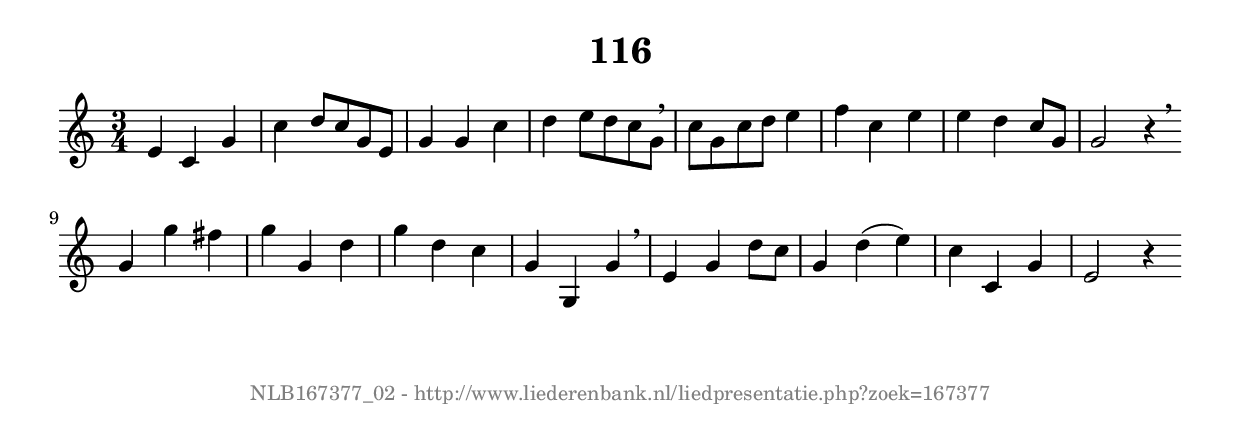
%
% produced by wce2krn 1.64 (7 June 2014)
%
\version"2.16"
#(append! paper-alist '(("long" . (cons (* 210 mm) (* 2000 mm)))))
#(set-default-paper-size "long")
sb = {\breathe}
mBreak = {\breathe }
bBreak = {\breathe }
x = {\once\override NoteHead #'style = #'cross }
gl=\glissando
itime={\override Staff.TimeSignature #'stencil = ##f }
ficta = {\once\set suggestAccidentals = ##t}
fine = {\once\override Score.RehearsalMark #'self-alignment-X = #1 \mark \markup {\italic{Fine}}}
dc = {\once\override Score.RehearsalMark #'self-alignment-X = #1 \mark \markup {\italic{D.C.}}}
dcf = {\once\override Score.RehearsalMark #'self-alignment-X = #1 \mark \markup {\italic{D.C. al Fine}}}
dcc = {\once\override Score.RehearsalMark #'self-alignment-X = #1 \mark \markup {\italic{D.C. al Coda}}}
ds = {\once\override Score.RehearsalMark #'self-alignment-X = #1 \mark \markup {\italic{D.S.}}}
dsf = {\once\override Score.RehearsalMark #'self-alignment-X = #1 \mark \markup {\italic{D.S. al Fine}}}
dsc = {\once\override Score.RehearsalMark #'self-alignment-X = #1 \mark \markup {\italic{D.S. al Coda}}}
pv = {\set Score.repeatCommands = #'((volta "1"))}
sv = {\set Score.repeatCommands = #'((volta "2"))}
tv = {\set Score.repeatCommands = #'((volta "3"))}
qv = {\set Score.repeatCommands = #'((volta "4"))}
xv = {\set Score.repeatCommands = #'((volta #f))}
\header{ tagline = ""
title = "116"
}
\score {{
\key c \major
\relative g'
{
\set melismaBusyProperties = #'()
\time 3/4
\tempo 4=120
\override Score.MetronomeMark #'transparent = ##t
\override Score.RehearsalMark #'break-visibility = #(vector #t #t #f)
e4 c g' c d8 c g e g4 g c d e8 d c g \sb c g c d e4 f c e e d c8 g g2 r4 \bar ":|:" \bBreak
g4 g' fis g g, d' g d c g g, g' \sb e g d'8 c g4 d'( e) c c, g' e2 r4 \bar ":|"
 }}
 \midi { }
 \layout {
            indent = 0.0\cm
}
}
\markup { \vspace #0 } \markup { \with-color #grey \fill-line { \center-column { \smaller "NLB167377_02 - http://www.liederenbank.nl/liedpresentatie.php?zoek=167377" } } }
